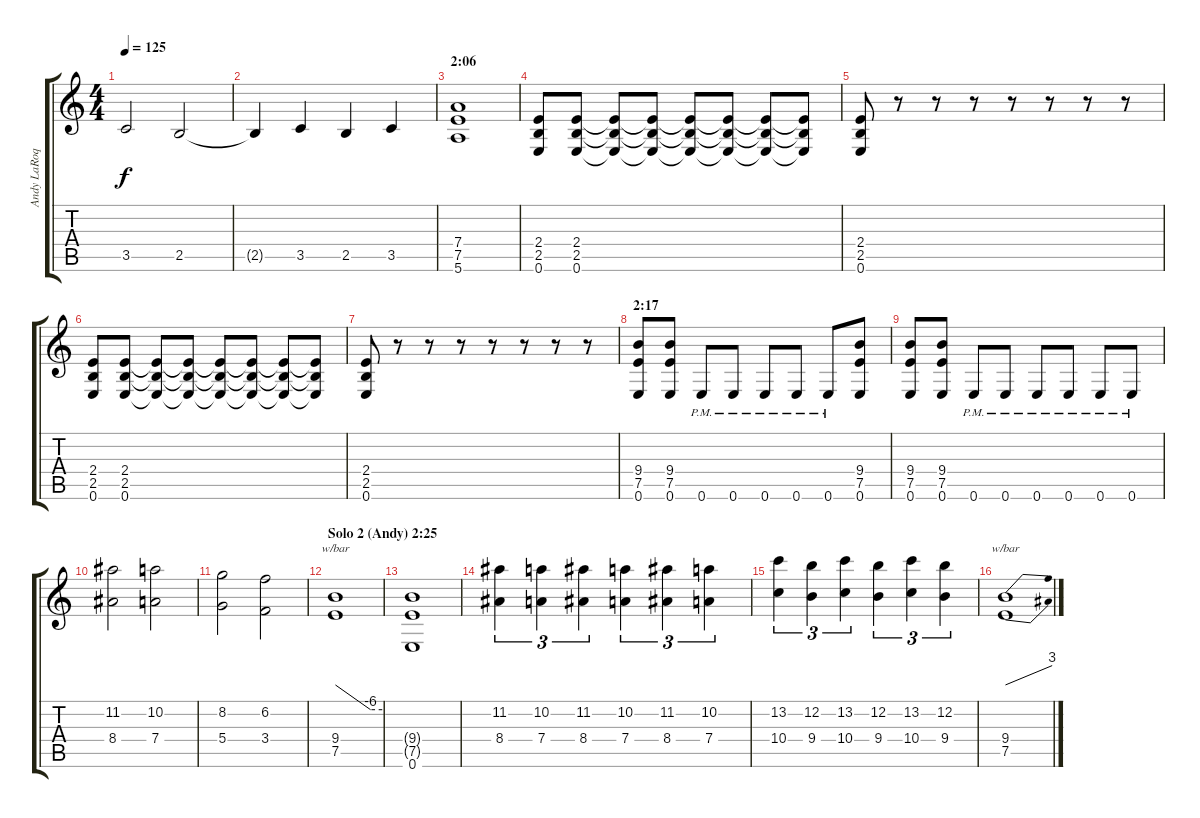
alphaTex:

\track ("Andy LaRoque (Guitar)" "Andy LaRoq") {instrument distortionguitar}
\staff {score tabs}
\tuning (E4 B3 G3 D3 A2 E2) {hide}
\ts (4 4)
\tempo 125
\clef g2
\ks c
3.5{t}.2{dy f} 2.5.2 |
2.5{t}.4 3.5.4 2.5.4 3.5.4 |
\section ("" "2:06")
(7.4 7.5 5.6).1 |
(2.4 2.5 0.6).8 (2.4 2.5 0.6).8 (2.4{t} 2.5{t} 0.6{t}).8 (2.4{t} 2.5{t} 0.6{t}).8 (2.4{t} 2.5{t} 0.6{t}).8 (2.4{t} 2.5{t} 0.6{t}).8 (2.4{t} 2.5{t} 0.6{t}).8 (2.4{t} 2.5{t} 0.6{t}).8 |
(2.4 2.5 0.6).8 r.8 r.8 r.8 r.8 r.8 r.8 r.8 |
(2.4 2.5 0.6).8 (2.4 2.5 0.6).8 (2.4{t} 2.5{t} 0.6{t}).8 (2.4{t} 2.5{t} 0.6{t}).8 (2.4{t} 2.5{t} 0.6{t}).8 (2.4{t} 2.5{t} 0.6{t}).8 (2.4{t} 2.5{t} 0.6{t}).8 (2.4{t} 2.5{t} 0.6{t}).8 |
(2.4 2.5 0.6).8 r.8 r.8 r.8 r.8 r.8 r.8 r.8 |
\section ("" "2:17")
(9.4 7.5 0.6).8{volume 16} (9.4 7.5 0.6).8 0.6{pm}.8 0.6{pm}.8 0.6{pm}.8 0.6{pm}.8 0.6{pm}.8 (9.4 7.5 0.6).8 |
(9.4 7.5 0.6).8 (9.4 7.5 0.6).8 0.6{pm}.8 0.6{pm}.8 0.6{pm}.8 0.6{pm}.8 0.6{pm}.8 0.6{pm}.8 |
(11.2 8.4).2 (10.2 7.4).2 |
(8.2 5.4).2 (6.2 3.4).2 |
\section ("" "Solo 2 (Andy) 2:25")
(9.4 7.5).1{tbe (custom default 0 0 45 -24 60 -24)} |
(9.4{t} 7.5{t} 0.6).1 |
(11.2 8.4).4{tu (3 2)} (10.2 7.4).4{tu (3 2)} (11.2 8.4).4{tu (3 2)} (10.2 7.4).4{tu (3 2)} (11.2 8.4).4{tu (3 2)} (10.2 7.4).4{tu (3 2)} |
(13.2 10.4).4{tu (3 2)} (12.2 9.4).4{tu (3 2)} (13.2 10.4).4{tu (3 2)} (12.2 9.4).4{tu (3 2)} (13.2 10.4).4{tu (3 2)} (12.2 9.4).4{tu (3 2)} |
(9.4 7.5).1{tbe (dive default 0 0 60 12)}
